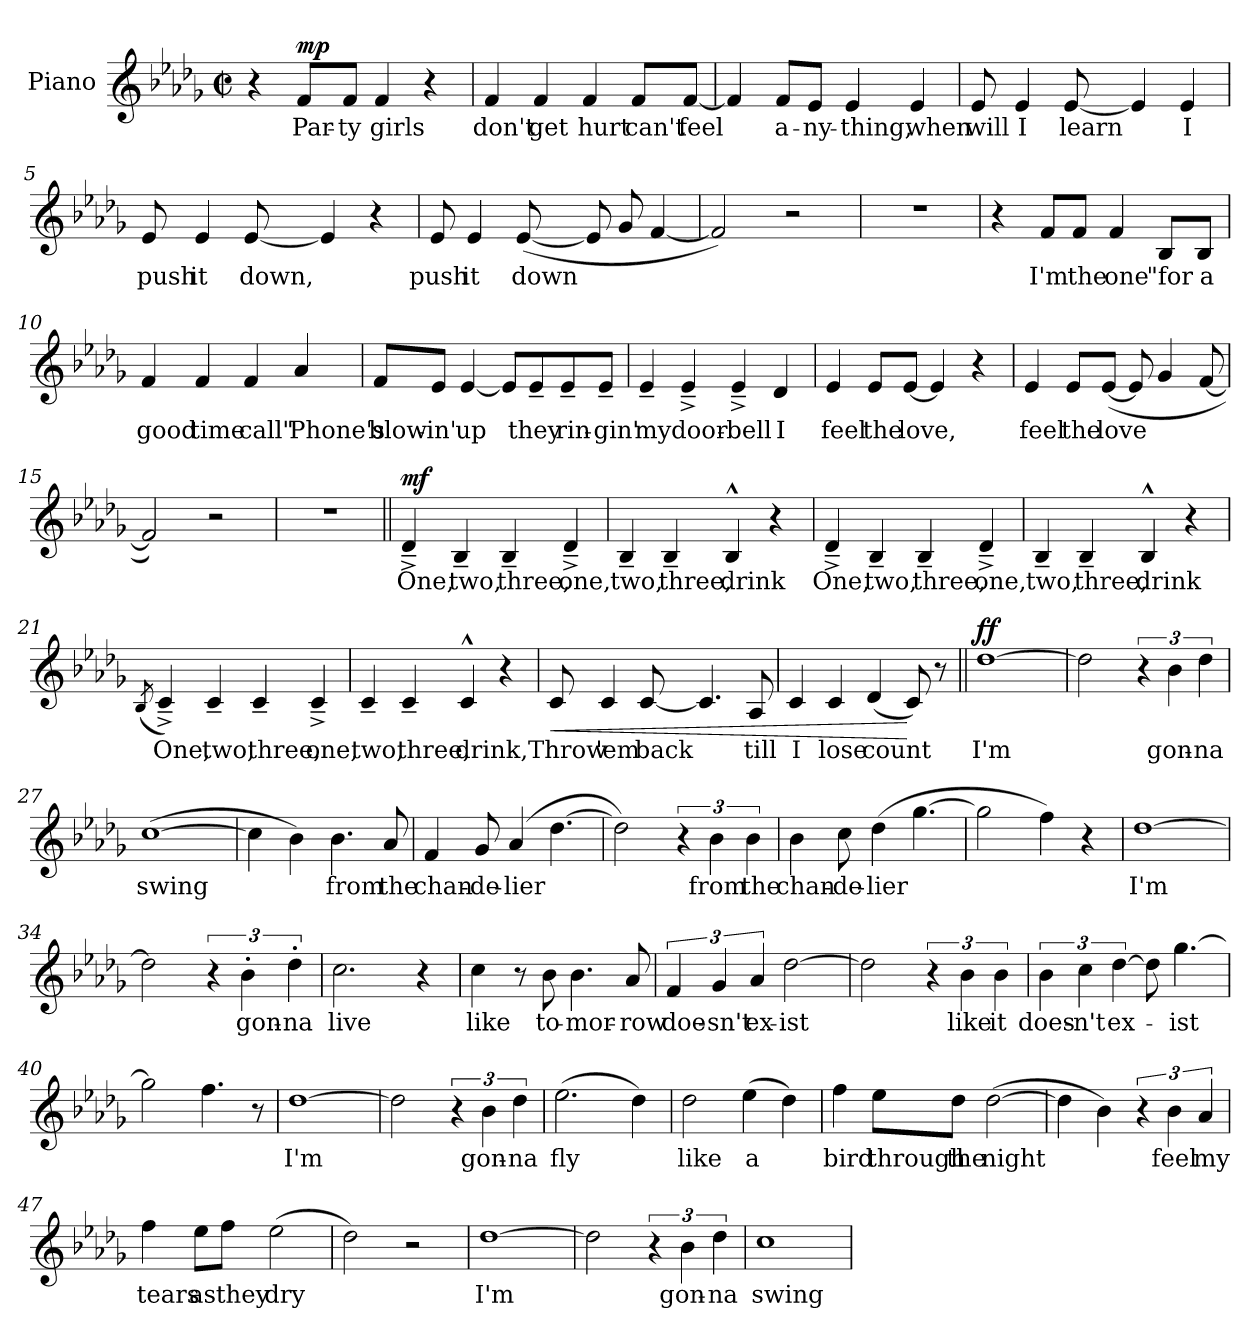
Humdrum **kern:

**kern	**text	**dynam
*part1	*part1	*part1
*staff1	*staff1	*staff1
*I"Piano	*	*
*I'Pno.	*	*
*clefG2	*	*
*k[b-e-a-d-g-]	*	*
*D-:	*	*
*M2/2	*	*
*met(c|)	*	*
=1	=1	=1
4r	.	.
*MM174	*	*
!	!LO:LY:b	!LO:DY:b
8f/L	Par-	mp
!	!LO:LY:b	!
8f/J	-ty	.
!	!LO:LY:b	!
4f/	girls	.
4r	.	.
=2	=2	=2
!	!LO:LY:b	!
4f/	don't	.
!	!LO:LY:b	!
4f/	get	.
!	!LO:LY:b	!
4f/	hurt	.
!	!LO:LY:b	!
8f/L	can't	.
!	!LO:LY:b	!
[8f/J	feel	.
=3	=3	=3
4f/]	.	.
!	!LO:LY:b	!
8f/L	a-	.
!	!LO:LY:b	!
8e-/J	-ny-	.
!	!LO:LY:b	!
4e-/	-thing,	.
!	!LO:LY:b	!
4e-/	when	.
!!LO:LB:g=z
=4	=4	=4
!	!LO:LY:b	!
8e-/	will	.
!	!LO:LY:b	!
4e-/	I	.
!	!LO:LY:b	!
[8e-/	learn	.
4e-/]	.	.
!	!LO:LY:b	!
4e-/	I	.
=5	=5	=5
!	!LO:LY:b	!
8e-/	push	.
!	!LO:LY:b	!
4e-/	it	.
!	!LO:LY:b	!
[8e-/	down,	.
4e-/]	.	.
4r	.	.
=6	=6	=6
!	!LO:LY:b	!
8e-/	push	.
!	!LO:LY:b	!
4e-/	it	.
!	!LO:LY:b	!
(<[8e-/	down	.
8e-/]	.	.
8g-/	.	.
[4f/	.	.
=7	=7	=7
2f/])	.	.
2r	.	.
=8	=8	=8
1r	.	.
!!LO:LB:g=z
=9	=9	=9
4r	.	.
!	!LO:LY:b	!
8f/L	I'm	.
!	!LO:LY:b	!
8f/J	the	.
!	!LO:LY:b	!
4f/	one	.
!	!LO:LY:b	!
8B-/L	"for	.
!	!LO:LY:b	!
8B-/J	a	.
=10	=10	=10
!	!LO:LY:b	!
4f/	good	.
!	!LO:LY:b	!
4f/	time	.
!	!LO:LY:b	!
4f/	call"	.
!	!LO:LY:b	!
4a-/	Phone's	.
=11	=11	=11
!	!LO:LY:b	!
8f/L	blow-	.
!	!LO:LY:b	!
8e-/J	-in'	.
!	!LO:LY:b	!
[4e-/	up	.
8e-/L]	.	.
!	!LO:LY:b	!
8e-~</	they	.
!	!LO:LY:b	!
8e-~</	rin-	.
!	!LO:LY:b	!
8e-~</J	-gin'	.
!!LO:LB:g=z
=12	=12	=12
!	!LO:LY:b	!
4e-~</	my	.
!	!LO:LY:b	!
4e-^<~</	door-	.
!	!LO:LY:b	!
4e-^<~</	-bell	.
!	!LO:LY:b	!
4d-/	I	.
=13	=13	=13
!	!LO:LY:b	!
4e-/	feel	.
!	!LO:LY:b	!
8e-/L	the	.
!	!LO:LY:b	!
[8e-/J	love,	.
4e-/]	.	.
4r	.	.
=14	=14	=14
!	!LO:LY:b	!
4e-/	feel	.
!	!LO:LY:b	!
8e-/L	the	.
!	!LO:LY:b	!
(<[8e-/J	love	.
8e-/]	.	.
4g-/	.	.
[8f/	.	.
=15	=15	=15
2f/])	.	.
2r	.	.
=16	=16	=16
1r	.	.
!!LO:LB:g=z
=17||	=17||	=17||
!	!LO:LY:b	!LO:DY:b
4d-^<~</	One,	mf
!	!LO:LY:b	!
4B-~</	two,	.
!	!LO:LY:b	!
4B-~</	three,	.
!	!LO:LY:b	!
4d-^<~</	one,	.
=18	=18	=18
!	!LO:LY:b	!
4B-~</	two,	.
!	!LO:LY:b	!
4B-~</	three,	.
!	!LO:LY:b	!
4B-^^>/	drink	.
4r	.	.
=19	=19	=19
!	!LO:LY:b	!
4d-^<~</	One,	.
!	!LO:LY:b	!
4B-~</	two,	.
!	!LO:LY:b	!
4B-~</	three,	.
!	!LO:LY:b	!
4d-^<~</	one,	.
=20	=20	=20
!	!LO:LY:b	!
4B-~</	two,	.
!	!LO:LY:b	!
4B-~</	three,	.
!	!LO:LY:b	!
4B-^^>/	drink	.
4r	.	.
!!LO:LB:g=z
=21	=21	=21
(<8qB-/	.	.
!	!LO:LY:b	!
4c^<~</)	One,	.
!	!LO:LY:b	!
4c~</	two,	.
!	!LO:LY:b	!
4c~</	three,	.
!	!LO:LY:b	!
4c^<~</	one,	.
=22	=22	=22
!	!LO:LY:b	!
4c~</	two,	.
!	!LO:LY:b	!
4c~</	three,	.
!	!LO:LY:b	!
4c^^>/	drink,	.
4r	.	.
=23	=23	=23
!	!LO:LY:b	!LO:HP:b
8c/	Throw	<
!	!LO:LY:b	!
4c/	'em	.
!	!LO:LY:b	!
[8c/	back	.
4.c/]	.	.
!	!LO:LY:b	!
8A-/	till	.
!!LO:LB:g=z
=24	=24	=24
!	!LO:LY:b	!
4c/	I	.
!	!LO:LY:b	!
4c/	lose	.
!	!LO:LY:b	!
(<4d-/	count	.
8c/)	.	[
8r	.	.
=25||	=25||	=25||
!	!LO:LY:b	!LO:DY:b
[1dd-	I'm	ff
=26	=26	=26
2dd-\]	.	.
6r	.	.
!	!LO:LY:b	!
6b-\	gon-	.
!	!LO:LY:b	!
6dd-\	-na	.
=27	=27	=27
!	!LO:LY:b	!
(>[1cc	swing	.
=28	=28	=28
4cc\]	.	.
4b-\)	.	.
!	!LO:LY:b	!
4.b-\	from	.
!	!LO:LY:b	!
8a-/	the	.
!!LO:LB:g=z
=29	=29	=29
!	!LO:LY:b	!
4f/	chan-	.
!	!LO:LY:b	!
8g-/	-de-	.
!	!LO:LY:b	!
(4a-/	-lier	.
[4.dd-\	.	.
=30	=30	=30
2dd-\])	.	.
6r	.	.
!	!LO:LY:b	!
6b-\	from	.
!	!LO:LY:b	!
6b-\	the	.
=31	=31	=31
!	!LO:LY:b	!
4b-\	chan-	.
!	!LO:LY:b	!
8cc\	-de-	.
!	!LO:LY:b	!
(>4dd-\	-lier	.
[4.gg-\	.	.
=32	=32	=32
2gg-\]	.	.
4ff\)	.	.
4r	.	.
=33	=33	=33
!	!LO:LY:b	!
[1dd-	I'm	.
=34	=34	=34
2dd-\]	.	.
6r	.	.
!	!LO:LY:b	!
6b-'>\	gon-	.
!	!LO:LY:b	!
6dd-'>\	-na	.
=35	=35	=35
!	!LO:LY:b	!
2.cc\	live	.
4r	.	.
!!LO:PB:g=z
=36	=36	=36
!	!LO:LY:b	!
4cc\	like	.
8r	.	.
!	!LO:LY:b	!
8b-\	to-	.
!	!LO:LY:b	!
4.b-\	-mor-	.
!	!LO:LY:b	!
8a-/	-row	.
=37	=37	=37
!	!LO:LY:b	!
6f/	doe-	.
!	!LO:LY:b	!
6g-/	-sn't	.
!	!LO:LY:b	!
6a-/	ex-	.
!	!LO:LY:b	!
[2dd-\	-ist	.
=38	=38	=38
2dd-\]	.	.
6r	.	.
!	!LO:LY:b	!
6b-\	like	.
!	!LO:LY:b	!
6b-\	it	.
=39	=39	=39
!	!LO:LY:b	!
6b-\	does-	.
!	!LO:LY:b	!
6cc\	-n't	.
!	!LO:LY:b	!
[6dd-\	ex-	.
8dd-\]	.	.
!	!LO:LY:b	!
[4.gg-\	-ist	.
=40	=40	=40
2gg-\]	.	.
4.ff\	.	.
8r	.	.
=41	=41	=41
!	!LO:LY:b	!
[1dd-	I'm	.
!!LO:LB:g=z
=42	=42	=42
2dd-\]	.	.
6r	.	.
!	!LO:LY:b	!
6b-\	gon-	.
!	!LO:LY:b	!
6dd-\	-na	.
=43	=43	=43
!	!LO:LY:b	!
(>2.ee-\	fly	.
4dd-\)	.	.
=44	=44	=44
!	!LO:LY:b	!
2dd-\	like	.
!	!LO:LY:b	!
(>4ee-\	a	.
4dd-\)	.	.
=45	=45	=45
!	!LO:LY:b	!
4ff\	bird	.
!	!LO:LY:b	!
8ee-\L	through	.
!	!LO:LY:b	!
8dd-\J	the	.
!	!LO:LY:b	!
(>[2dd-\	night	.
=46	=46	=46
4dd-\]	.	.
4b-\)	.	.
6r	.	.
!	!LO:LY:b	!
6b-\	feel	.
!	!LO:LY:b	!
6a-/	my	.
!!LO:LB:g=z
=47	=47	=47
!	!LO:LY:b	!
4ff\	tears	.
!	!LO:LY:b	!
8ee-\L	as	.
!	!LO:LY:b	!
8ff\J	they	.
!	!LO:LY:b	!
(>2ee-\	dry	.
=48	=48	=48
2dd-\)	.	.
2r	.	.
=49	=49	=49
!	!LO:LY:b	!
[1dd-	I'm	.
=50	=50	=50
2dd-\]	.	.
6r	.	.
!	!LO:LY:b	!
6b-\	gon-	.
!	!LO:LY:b	!
6dd-\	-na	.
=51	=51	=51
!	!LO:LY:b	!
1cc	swing	.
=	=	=
*-	*-	*-
